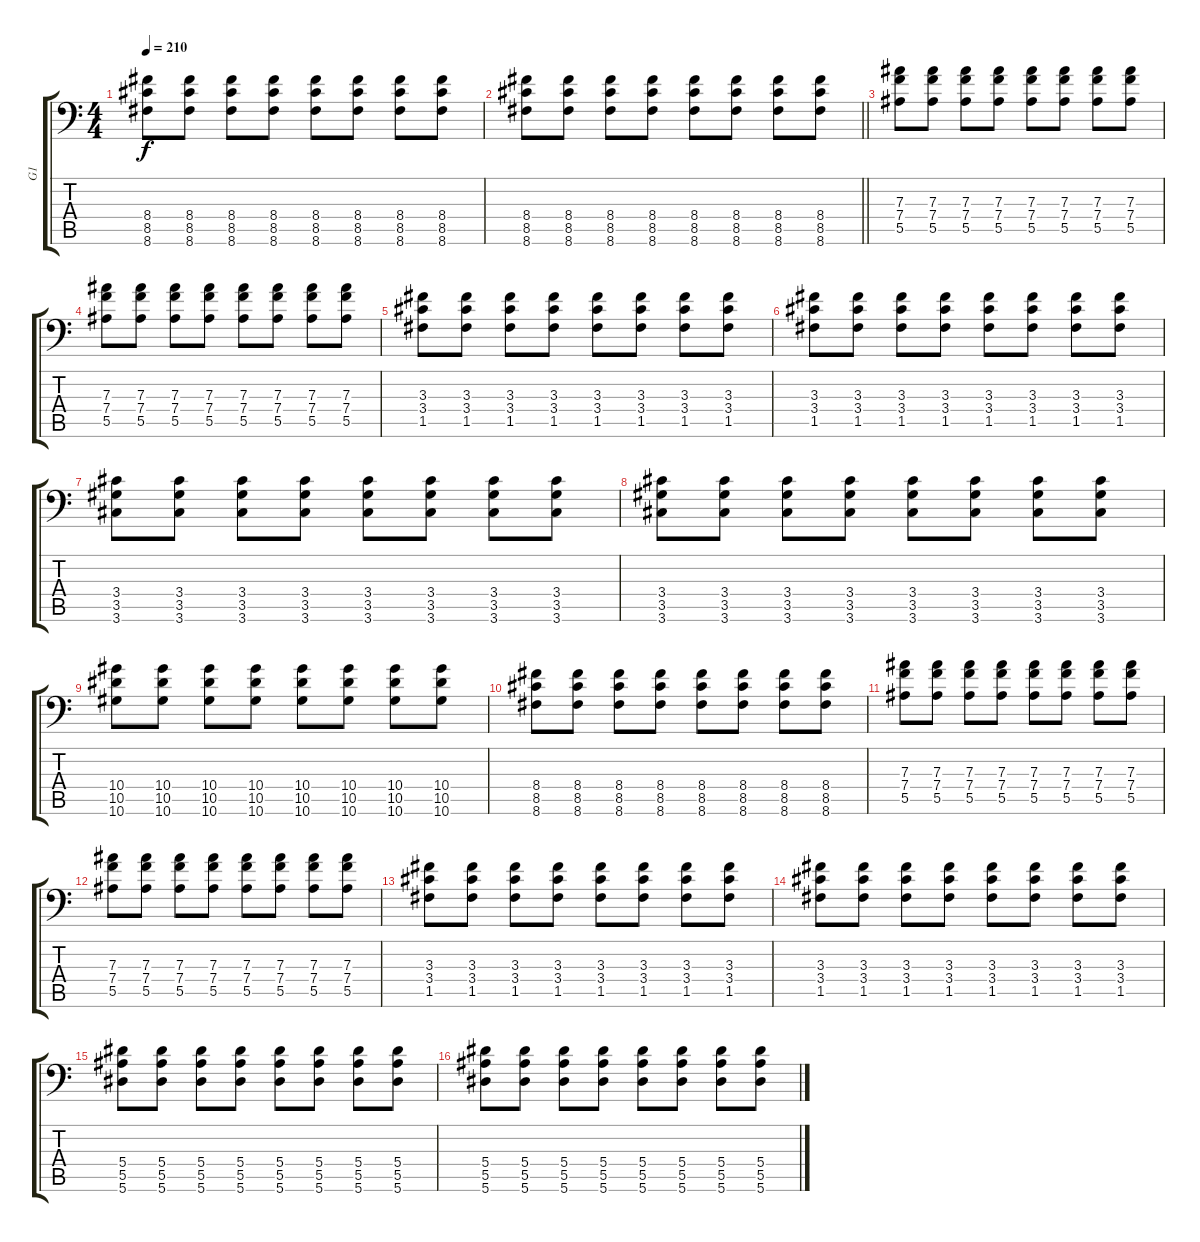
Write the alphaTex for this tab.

\track ("G1" "G1") {solo instrument distortionguitar}
\staff {score tabs}
\tuning (C4 G3 Eb3 Bb2 F2 Bb1) {hide}
\ts (4 4)
\tempo 210
\clef f4
\ks c
(8.4 8.5 8.6).8{dy f} (8.4 8.5 8.6).8 (8.4 8.5 8.6).8 (8.4 8.5 8.6).8 (8.4 8.5 8.6).8 (8.4 8.5 8.6).8 (8.4 8.5 8.6).8 (8.4 8.5 8.6).8 |
\barLineRight lightlight
(8.4 8.5 8.6).8 (8.4 8.5 8.6).8 (8.4 8.5 8.6).8 (8.4 8.5 8.6).8 (8.4 8.5 8.6).8 (8.4 8.5 8.6).8 (8.4 8.5 8.6).8 (8.4 8.5 8.6).8 |
(7.3 7.4 5.5).8 (7.3 7.4 5.5).8 (7.3 7.4 5.5).8 (7.3 7.4 5.5).8 (7.3 7.4 5.5).8 (7.3 7.4 5.5).8 (7.3 7.4 5.5).8 (7.3 7.4 5.5).8 |
(7.3 7.4 5.5).8 (7.3 7.4 5.5).8 (7.3 7.4 5.5).8 (7.3 7.4 5.5).8 (7.3 7.4 5.5).8 (7.3 7.4 5.5).8 (7.3 7.4 5.5).8 (7.3 7.4 5.5).8 |
(3.3 3.4 1.5).8 (3.3 3.4 1.5).8 (3.3 3.4 1.5).8 (3.3 3.4 1.5).8 (3.3 3.4 1.5).8 (3.3 3.4 1.5).8 (3.3 3.4 1.5).8 (3.3 3.4 1.5).8 |
(3.3 3.4 1.5).8 (3.3 3.4 1.5).8 (3.3 3.4 1.5).8 (3.3 3.4 1.5).8 (3.3 3.4 1.5).8 (3.3 3.4 1.5).8 (3.3 3.4 1.5).8 (3.3 3.4 1.5).8 |
(3.4 3.5 3.6).8 (3.4 3.5 3.6).8 (3.4 3.5 3.6).8 (3.4 3.5 3.6).8 (3.4 3.5 3.6).8 (3.4 3.5 3.6).8 (3.4 3.5 3.6).8 (3.4 3.5 3.6).8 |
(3.4 3.5 3.6).8 (3.4 3.5 3.6).8 (3.4 3.5 3.6).8 (3.4 3.5 3.6).8 (3.4 3.5 3.6).8 (3.4 3.5 3.6).8 (3.4 3.5 3.6).8 (3.4 3.5 3.6).8 |
(10.4 10.5 10.6).8 (10.4 10.5 10.6).8 (10.4 10.5 10.6).8 (10.4 10.5 10.6).8 (10.4 10.5 10.6).8 (10.4 10.5 10.6).8 (10.4 10.5 10.6).8 (10.4 10.5 10.6).8 |
(8.4 8.5 8.6).8 (8.4 8.5 8.6).8 (8.4 8.5 8.6).8 (8.4 8.5 8.6).8 (8.4 8.5 8.6).8 (8.4 8.5 8.6).8 (8.4 8.5 8.6).8 (8.4 8.5 8.6).8 |
(7.3 7.4 5.5).8 (7.3 7.4 5.5).8 (7.3 7.4 5.5).8 (7.3 7.4 5.5).8 (7.3 7.4 5.5).8 (7.3 7.4 5.5).8 (7.3 7.4 5.5).8 (7.3 7.4 5.5).8 |
(7.3 7.4 5.5).8 (7.3 7.4 5.5).8 (7.3 7.4 5.5).8 (7.3 7.4 5.5).8 (7.3 7.4 5.5).8 (7.3 7.4 5.5).8 (7.3 7.4 5.5).8 (7.3 7.4 5.5).8 |
(3.3 3.4 1.5).8 (3.3 3.4 1.5).8 (3.3 3.4 1.5).8 (3.3 3.4 1.5).8 (3.3 3.4 1.5).8 (3.3 3.4 1.5).8 (3.3 3.4 1.5).8 (3.3 3.4 1.5).8 |
(3.3 3.4 1.5).8 (3.3 3.4 1.5).8 (3.3 3.4 1.5).8 (3.3 3.4 1.5).8 (3.3 3.4 1.5).8 (3.3 3.4 1.5).8 (3.3 3.4 1.5).8 (3.3 3.4 1.5).8 |
(5.4 5.5 5.6).8 (5.4 5.5 5.6).8 (5.4 5.5 5.6).8 (5.4 5.5 5.6).8 (5.4 5.5 5.6).8 (5.4 5.5 5.6).8 (5.4 5.5 5.6).8 (5.4 5.5 5.6).8 |
(5.4 5.5 5.6).8 (5.4 5.5 5.6).8 (5.4 5.5 5.6).8 (5.4 5.5 5.6).8 (5.4 5.5 5.6).8 (5.4 5.5 5.6).8 (5.4 5.5 5.6).8 (5.4 5.5 5.6).8
